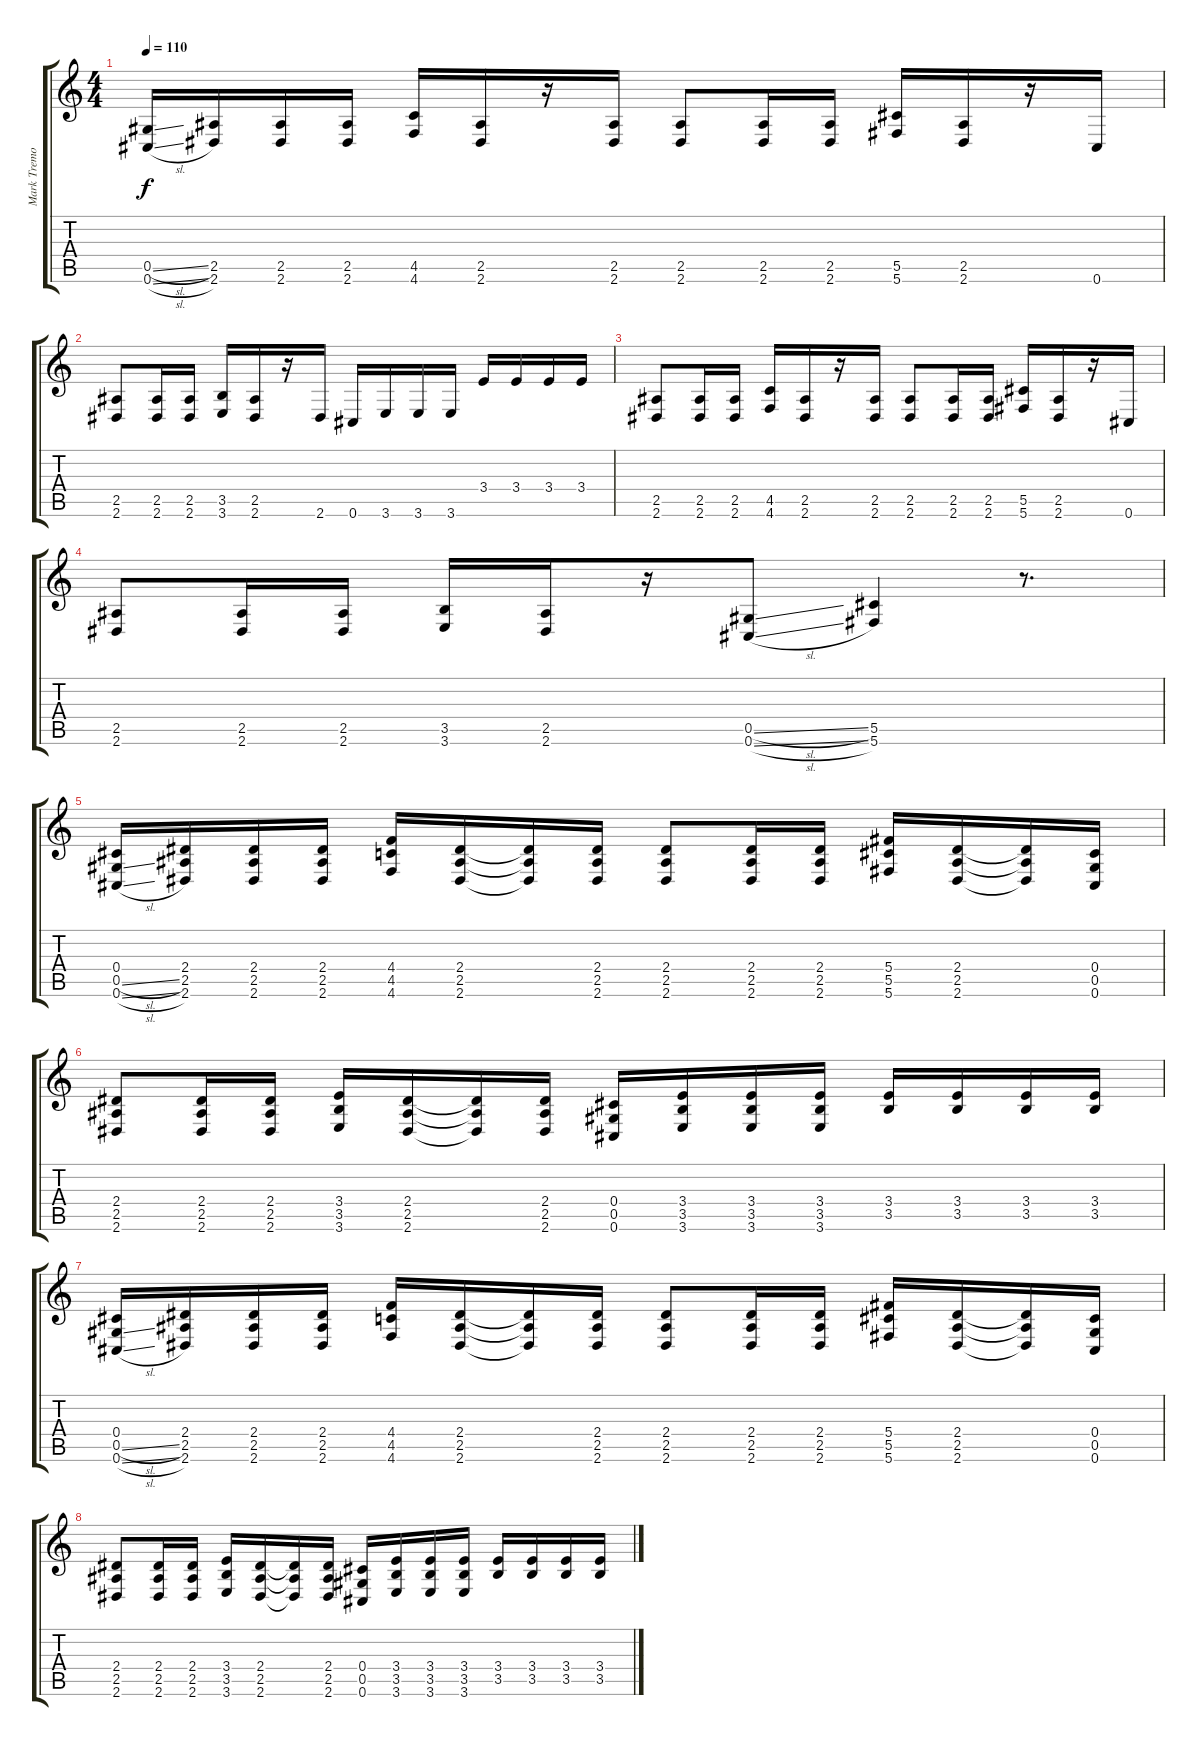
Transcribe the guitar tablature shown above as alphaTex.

\track ("Mark Tremonti" "Mark Tremo") {instrument distortionguitar}
\staff {score tabs}
\tuning (Eb4 Bb3 Gb3 Db3 Ab2 Db2) {hide}
\ts (4 4)
\tempo 110
\clef g2
\ks c
(0.5{sl} 0.6{sl}).16{dy f} (2.5 2.6).16 (2.5 2.6).16 (2.5 2.6).16 (4.5 4.6).16 (2.5 2.6).16 r.16 (2.5 2.6).16 (2.5 2.6).8 (2.5 2.6).16 (2.5 2.6).16 (5.5 5.6).16 (2.5 2.6).16 r.16 0.6.16 |
(2.5 2.6).8 (2.5 2.6).16 (2.5 2.6).16 (3.5 3.6).16 (2.5 2.6).16 r.16 2.6.16 0.6.16 3.6.16 3.6.16 3.6.16 3.4.16 3.4.16 3.4.16 3.4.16 |
(2.5 2.6).8 (2.5 2.6).16 (2.5 2.6).16 (4.5 4.6).16 (2.5 2.6).16 r.16 (2.5 2.6).16 (2.5 2.6).8 (2.5 2.6).16 (2.5 2.6).16 (5.5 5.6).16 (2.5 2.6).16 r.16 0.6.16 |
(2.5 2.6).8 (2.5 2.6).16 (2.5 2.6).16 (3.5 3.6).16 (2.5 2.6).16 r.16 (0.5{sl} 0.6{sl}).8 (5.5 5.6).4 r.8{d} |
(0.4 0.5{sl} 0.6{sl}).16 (2.4 2.5 2.6).16 (2.4 2.5 2.6).16 (2.4 2.5 2.6).16 (4.4 4.5 4.6).16 (2.4 2.5 2.6).16 (2.4{t} 2.5{t} 2.6{t}).16 (2.4 2.5 2.6).16 (2.4 2.5 2.6).8 (2.4 2.5 2.6).16 (2.4 2.5 2.6).16 (5.4 5.5 5.6).16 (2.4 2.5 2.6).16 (2.4{t} 2.5{t} 2.6{t}).16 (0.4 0.5 0.6).16 |
(2.4 2.5 2.6).8 (2.4 2.5 2.6).16 (2.4 2.5 2.6).16 (3.4 3.5 3.6).16 (2.4 2.5 2.6).16 (2.4{t} 2.5{t} 2.6{t}).16 (2.4 2.5 2.6).16 (0.4 0.5 0.6).16 (3.4 3.5 3.6).16 (3.4 3.5 3.6).16 (3.4 3.5 3.6).16 (3.4 3.5).16 (3.4 3.5).16 (3.4 3.5).16 (3.4 3.5).16 |
(0.4 0.5{sl} 0.6{sl}).16 (2.4 2.5 2.6).16 (2.4 2.5 2.6).16 (2.4 2.5 2.6).16 (4.4 4.5 4.6).16 (2.4 2.5 2.6).16 (2.4{t} 2.5{t} 2.6{t}).16 (2.4 2.5 2.6).16 (2.4 2.5 2.6).8 (2.4 2.5 2.6).16 (2.4 2.5 2.6).16 (5.4 5.5 5.6).16 (2.4 2.5 2.6).16 (2.4{t} 2.5{t} 2.6{t}).16 (0.4 0.5 0.6).16 |
(2.4 2.5 2.6).8 (2.4 2.5 2.6).16 (2.4 2.5 2.6).16 (3.4 3.5 3.6).16 (2.4 2.5 2.6).16 (2.4{t} 2.5{t} 2.6{t}).16 (2.4 2.5 2.6).16 (0.4 0.5 0.6).16 (3.4 3.5 3.6).16 (3.4 3.5 3.6).16 (3.4 3.5 3.6).16 (3.4 3.5).16 (3.4 3.5).16 (3.4 3.5).16 (3.4 3.5).16
